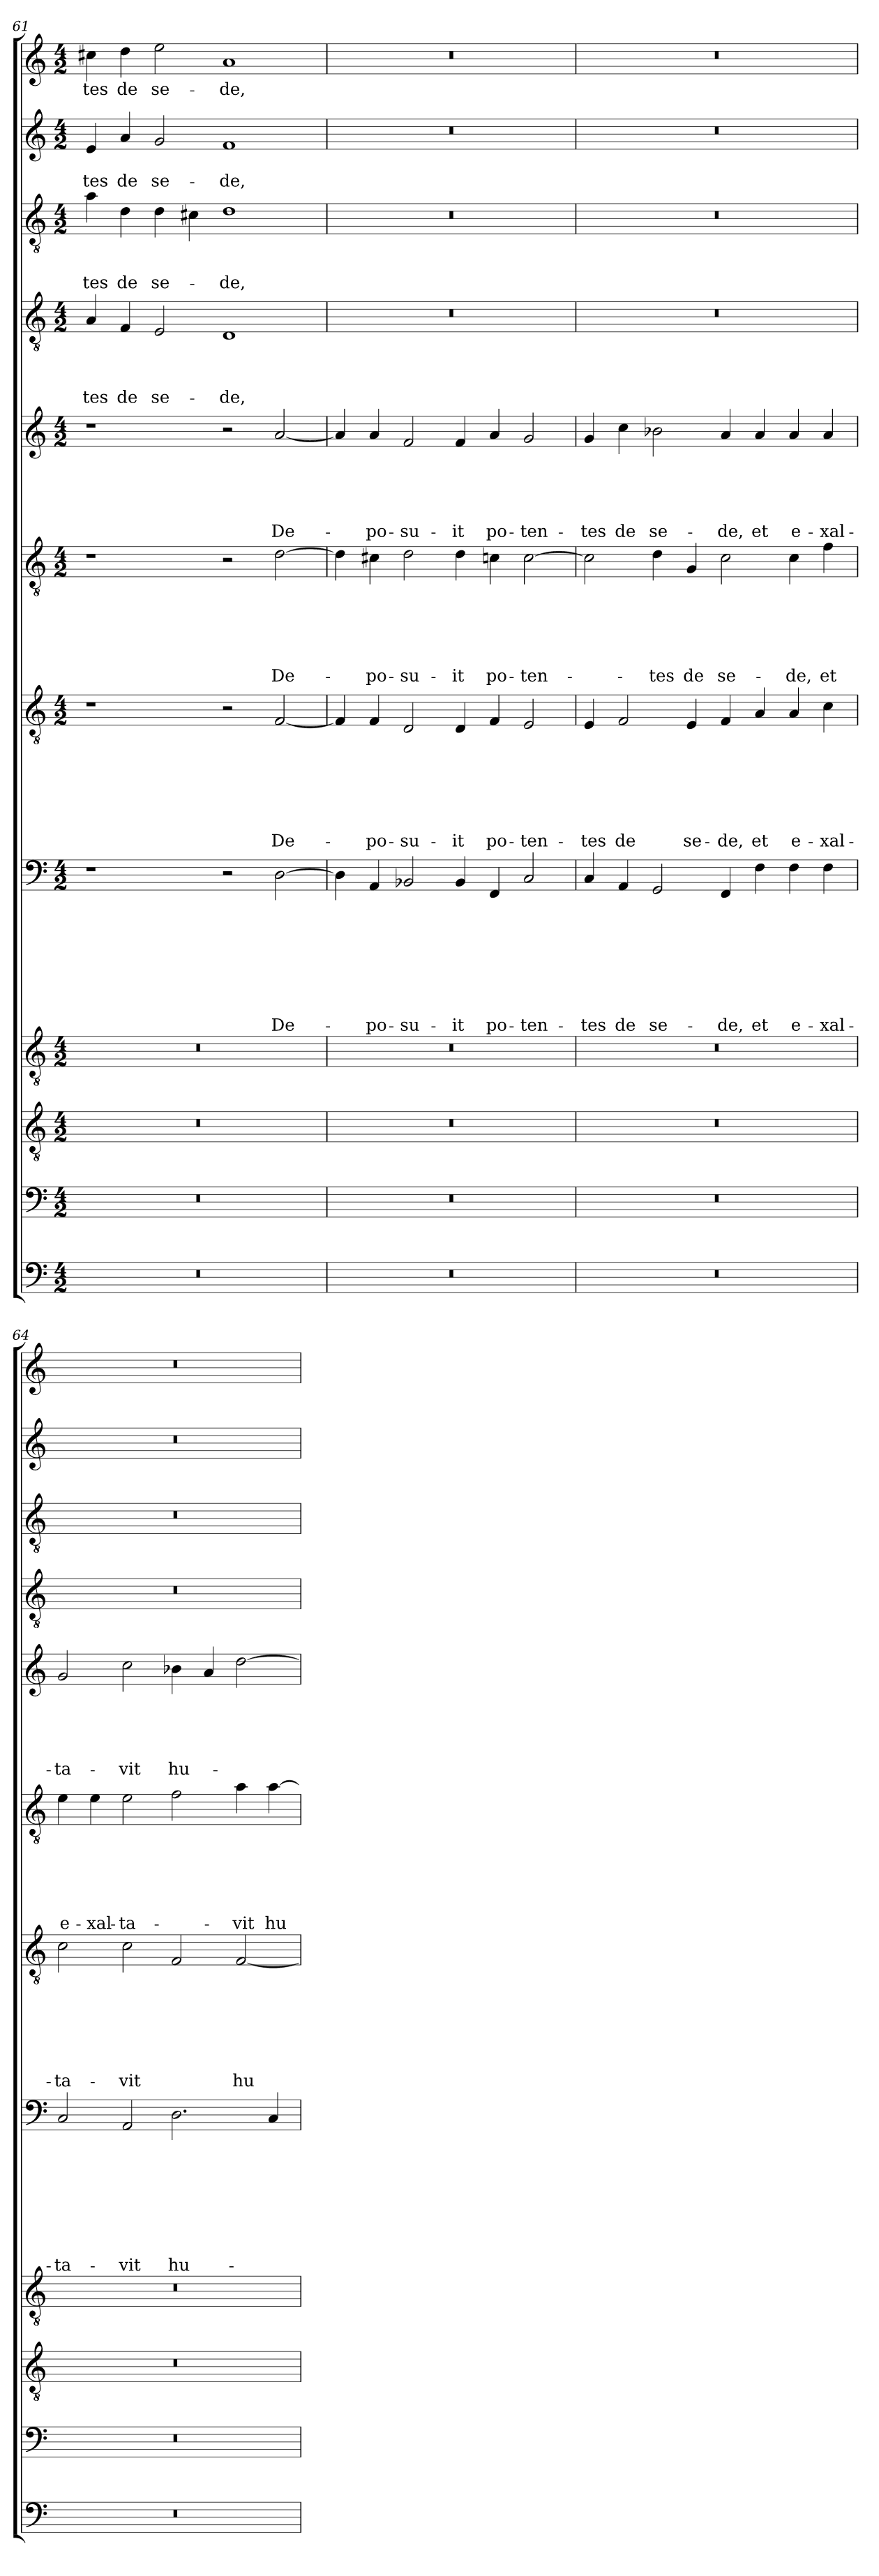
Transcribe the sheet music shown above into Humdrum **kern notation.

**kern	**kern	**kern	**kern	**kern	**text	**text	**text	**text	**text	**text	**text	**text	**kern	**text	**text	**text	**text	**text	**text	**text	**kern	**text	**text	**text	**text	**text	**text	**kern	**text	**text	**text	**text	**text	**kern	**text	**text	**text	**text	**kern	**text	**text	**text	**kern	**text	**text	**kern	**text
*part12	*part11	*part10	*part9	*part8	*part8	*part8	*part8	*part8	*part8	*part8	*part8	*part8	*part7	*part7	*part7	*part7	*part7	*part7	*part7	*part7	*part6	*part6	*part6	*part6	*part6	*part6	*part6	*part5	*part5	*part5	*part5	*part5	*part5	*part4	*part4	*part4	*part4	*part4	*part3	*part3	*part3	*part3	*part2	*part2	*part2	*part1	*part1
*staff12	*staff11	*staff10	*staff9	*staff8	*staff8	*staff8	*staff8	*staff8	*staff8	*staff8	*staff8	*staff8	*staff7	*staff7	*staff7	*staff7	*staff7	*staff7	*staff7	*staff7	*staff6	*staff6	*staff6	*staff6	*staff6	*staff6	*staff6	*staff5	*staff5	*staff5	*staff5	*staff5	*staff5	*staff4	*staff4	*staff4	*staff4	*staff4	*staff3	*staff3	*staff3	*staff3	*staff2	*staff2	*staff2	*staff1	*staff1
*clefF4	*clefF4	*clefGv2	*clefGv2	*clefF4	*	*	*	*	*	*	*	*	*clefGv2	*	*	*	*	*	*	*	*clefGv2	*	*	*	*	*	*	*clefG2	*	*	*	*	*	*clefGv2	*	*	*	*	*clefGv2	*	*	*	*clefG2	*	*	*clefG2	*
*k[]	*k[]	*k[]	*k[]	*k[]	*	*	*	*	*	*	*	*	*k[]	*	*	*	*	*	*	*	*k[]	*	*	*	*	*	*	*k[]	*	*	*	*	*	*k[]	*	*	*	*	*k[]	*	*	*	*k[]	*	*	*k[]	*
*C:	*C:	*C:	*C:	*C:	*	*	*	*	*	*	*	*	*C:	*	*	*	*	*	*	*	*C:	*	*	*	*	*	*	*C:	*	*	*	*	*	*C:	*	*	*	*	*C:	*	*	*	*C:	*	*	*C:	*
*M4/2	*M4/2	*M4/2	*M4/2	*M4/2	*	*	*	*	*	*	*	*	*M4/2	*	*	*	*	*	*	*	*M4/2	*	*	*	*	*	*	*M4/2	*	*	*	*	*	*M4/2	*	*	*	*	*M4/2	*	*	*	*M4/2	*	*	*M4/2	*
=61	=61	=61	=61	=61	=61	=61	=61	=61	=61	=61	=61	=61	=61	=61	=61	=61	=61	=61	=61	=61	=61	=61	=61	=61	=61	=61	=61	=61	=61	=61	=61	=61	=61	=61	=61	=61	=61	=61	=61	=61	=61	=61	=61	=61	=61	=61	=61
!	!	!	!	!	!	!	!	!	!	!	!	!	!	!	!	!	!	!	!	!	!	!	!	!	!	!	!	!	!	!	!	!	!	!	!	!	!	!LO:LY:b	!	!	!	!LO:LY:b	!	!	!LO:LY:b	!	!LO:LY:b
0r	0r	0r	0r	1r	.	.	.	.	.	.	.	.	1r	.	.	.	.	.	.	.	1r	.	.	.	.	.	.	1r	.	.	.	.	.	4A/	.	.	.	-tes	4a\	.	.	-tes	4e/	.	-tes	4cc#X\	-tes
!	!	!	!	!	!	!	!	!	!	!	!	!	!	!	!	!	!	!	!	!	!	!	!	!	!	!	!	!	!	!	!	!	!	!	!	!	!	!LO:LY:b	!	!	!	!LO:LY:b	!	!	!LO:LY:b	!	!LO:LY:b
.	.	.	.	.	.	.	.	.	.	.	.	.	.	.	.	.	.	.	.	.	.	.	.	.	.	.	.	.	.	.	.	.	.	4F/	.	.	.	de	4d\	.	.	de	4a/	.	de	4dd\	de
!	!	!	!	!	!	!	!	!	!	!	!	!	!	!	!	!	!	!	!	!	!	!	!	!	!	!	!	!	!	!	!	!	!	!	!	!	!	!LO:LY:b	!	!	!	!LO:LY:b	!	!	!LO:LY:b	!	!LO:LY:b
.	.	.	.	.	.	.	.	.	.	.	.	.	.	.	.	.	.	.	.	.	.	.	.	.	.	.	.	.	.	.	.	.	.	2E/	.	.	.	se-	4d\	.	.	se-	2g/	.	se-	2ee\	se-
.	.	.	.	.	.	.	.	.	.	.	.	.	.	.	.	.	.	.	.	.	.	.	.	.	.	.	.	.	.	.	.	.	.	.	.	.	.	.	4c#X\	.	.	.	.	.	.	.	.
!	!	!	!	!	!	!	!	!	!	!	!	!	!	!	!	!	!	!	!	!	!	!	!	!	!	!	!	!	!	!	!	!	!	!	!	!	!	!LO:LY:b	!	!	!	!LO:LY:b	!	!	!LO:LY:b	!	!LO:LY:b
.	.	.	.	2r	.	.	.	.	.	.	.	.	2r	.	.	.	.	.	.	.	2r	.	.	.	.	.	.	2r	.	.	.	.	.	1D	.	.	.	-de,	1d	.	.	-de,	1f	.	-de,	1a	-de,
!	!	!	!	!	!	!	!	!	!	!	!	!LO:LY:b	!	!	!	!	!	!	!	!LO:LY:b	!	!	!	!	!	!	!LO:LY:b	!	!	!	!	!	!LO:LY:b	!	!	!	!	!	!	!	!	!	!	!	!	!	!
.	.	.	.	[2D\	.	.	.	.	.	.	.	De-	[2F/	.	.	.	.	.	.	De-	[2d\	.	.	.	.	.	De-	[2a/	.	.	.	.	De-	.	.	.	.	.	.	.	.	.	.	.	.	.	.
=62	=62	=62	=62	=62	=62	=62	=62	=62	=62	=62	=62	=62	=62	=62	=62	=62	=62	=62	=62	=62	=62	=62	=62	=62	=62	=62	=62	=62	=62	=62	=62	=62	=62	=62	=62	=62	=62	=62	=62	=62	=62	=62	=62	=62	=62	=62	=62
0r	0r	0r	0r	4D\]	.	.	.	.	.	.	.	.	4F/]	.	.	.	.	.	.	.	4d\]	.	.	.	.	.	.	4a/]	.	.	.	.	.	0r	.	.	.	.	0r	.	.	.	0r	.	.	0r	.
!	!	!	!	!	!	!	!	!	!	!	!	!LO:LY:b	!	!	!	!	!	!	!	!LO:LY:b	!	!	!	!	!	!	!LO:LY:b	!	!	!	!	!	!LO:LY:b	!	!	!	!	!	!	!	!	!	!	!	!	!	!
.	.	.	.	4AA/	.	.	.	.	.	.	.	-po-	4F/	.	.	.	.	.	.	-po-	4c#X\	.	.	.	.	.	-po-	4a/	.	.	.	.	-po-	.	.	.	.	.	.	.	.	.	.	.	.	.	.
!	!	!	!	!	!	!	!	!	!	!	!	!LO:LY:b	!	!	!	!	!	!	!	!LO:LY:b	!	!	!	!	!	!	!LO:LY:b	!	!	!	!	!	!LO:LY:b	!	!	!	!	!	!	!	!	!	!	!	!	!	!
.	.	.	.	2BB-X/	.	.	.	.	.	.	.	-su-	2D/	.	.	.	.	.	.	-su-	2d\	.	.	.	.	.	-su-	2f/	.	.	.	.	-su-	.	.	.	.	.	.	.	.	.	.	.	.	.	.
!	!	!	!	!	!	!	!	!	!	!	!	!LO:LY:b	!	!	!	!	!	!	!	!LO:LY:b	!	!	!	!	!	!	!LO:LY:b	!	!	!	!	!	!LO:LY:b	!	!	!	!	!	!	!	!	!	!	!	!	!	!
.	.	.	.	4BB-/	.	.	.	.	.	.	.	-it	4D/	.	.	.	.	.	.	-it	4d\	.	.	.	.	.	-it	4f/	.	.	.	.	-it	.	.	.	.	.	.	.	.	.	.	.	.	.	.
!	!	!	!	!	!	!	!	!	!	!	!	!LO:LY:b	!	!	!	!	!	!	!	!LO:LY:b	!	!	!	!	!	!	!LO:LY:b	!	!	!	!	!	!LO:LY:b	!	!	!	!	!	!	!	!	!	!	!	!	!	!
.	.	.	.	4FF/	.	.	.	.	.	.	.	po-	4F/	.	.	.	.	.	.	po-	4cn\	.	.	.	.	.	po-	4a/	.	.	.	.	po-	.	.	.	.	.	.	.	.	.	.	.	.	.	.
!	!	!	!	!	!	!	!	!	!	!	!	!LO:LY:b	!	!	!	!	!	!	!	!LO:LY:b	!	!	!	!	!	!	!LO:LY:b	!	!	!	!	!	!LO:LY:b	!	!	!	!	!	!	!	!	!	!	!	!	!	!
.	.	.	.	2C/	.	.	.	.	.	.	.	-ten-	2E/	.	.	.	.	.	.	-ten-	[2c\	.	.	.	.	.	-ten-	2g/	.	.	.	.	-ten-	.	.	.	.	.	.	.	.	.	.	.	.	.	.
=63	=63	=63	=63	=63	=63	=63	=63	=63	=63	=63	=63	=63	=63	=63	=63	=63	=63	=63	=63	=63	=63	=63	=63	=63	=63	=63	=63	=63	=63	=63	=63	=63	=63	=63	=63	=63	=63	=63	=63	=63	=63	=63	=63	=63	=63	=63	=63
!	!	!	!	!	!	!	!	!	!	!	!	!LO:LY:b	!	!	!	!	!	!	!	!LO:LY:b	!	!	!	!	!	!	!	!	!	!	!	!	!LO:LY:b	!	!	!	!	!	!	!	!	!	!	!	!	!	!
0r	0r	0r	0r	4C/	.	.	.	.	.	.	.	-tes	4E/	.	.	.	.	.	.	-tes	2c\]	.	.	.	.	.	.	4g/	.	.	.	.	-tes	0r	.	.	.	.	0r	.	.	.	0r	.	.	0r	.
!	!	!	!	!	!	!	!	!	!	!	!	!LO:LY:b	!	!	!	!	!	!	!	!LO:LY:b	!	!	!	!	!	!	!	!	!	!	!	!	!LO:LY:b	!	!	!	!	!	!	!	!	!	!	!	!	!	!
.	.	.	.	4AA/	.	.	.	.	.	.	.	de	2F/	.	.	.	.	.	.	de	.	.	.	.	.	.	.	4cc\	.	.	.	.	de	.	.	.	.	.	.	.	.	.	.	.	.	.	.
!	!	!	!	!	!	!	!	!	!	!	!	!LO:LY:b	!	!	!	!	!	!	!	!	!	!	!	!	!	!	!LO:LY:b	!	!	!	!	!	!LO:LY:b	!	!	!	!	!	!	!	!	!	!	!	!	!	!
.	.	.	.	2GG/	.	.	.	.	.	.	.	se-	.	.	.	.	.	.	.	.	4d\	.	.	.	.	.	-tes	2b-X\	.	.	.	.	se-	.	.	.	.	.	.	.	.	.	.	.	.	.	.
!	!	!	!	!	!	!	!	!	!	!	!	!	!	!	!	!	!	!	!	!LO:LY:b	!	!	!	!	!	!	!LO:LY:b	!	!	!	!	!	!	!	!	!	!	!	!	!	!	!	!	!	!	!	!
.	.	.	.	.	.	.	.	.	.	.	.	.	4E/	.	.	.	.	.	.	se-	4G/	.	.	.	.	.	de	.	.	.	.	.	.	.	.	.	.	.	.	.	.	.	.	.	.	.	.
!	!	!	!	!	!	!	!	!	!	!	!	!LO:LY:b	!	!	!	!	!	!	!	!LO:LY:b	!	!	!	!	!	!	!LO:LY:b	!	!	!	!	!	!LO:LY:b	!	!	!	!	!	!	!	!	!	!	!	!	!	!
.	.	.	.	4FF/	.	.	.	.	.	.	.	-de,	4F/	.	.	.	.	.	.	-de,	2c\	.	.	.	.	.	se-	4a/	.	.	.	.	-de,	.	.	.	.	.	.	.	.	.	.	.	.	.	.
!	!	!	!	!	!	!	!	!	!	!	!	!LO:LY:b	!	!	!	!	!	!	!	!LO:LY:b	!	!	!	!	!	!	!	!	!	!	!	!	!LO:LY:b	!	!	!	!	!	!	!	!	!	!	!	!	!	!
.	.	.	.	4F\	.	.	.	.	.	.	.	et	4A/	.	.	.	.	.	.	et	.	.	.	.	.	.	.	4a/	.	.	.	.	et	.	.	.	.	.	.	.	.	.	.	.	.	.	.
!	!	!	!	!	!	!	!	!	!	!	!	!LO:LY:b	!	!	!	!	!	!	!	!LO:LY:b	!	!	!	!	!	!	!LO:LY:b	!	!	!	!	!	!LO:LY:b	!	!	!	!	!	!	!	!	!	!	!	!	!	!
.	.	.	.	4F\	.	.	.	.	.	.	.	e-	4A/	.	.	.	.	.	.	e-	4c\	.	.	.	.	.	-de,	4a/	.	.	.	.	e-	.	.	.	.	.	.	.	.	.	.	.	.	.	.
!	!	!	!	!	!	!	!	!	!	!	!	!LO:LY:b	!	!	!	!	!	!	!	!LO:LY:b	!	!	!	!	!	!	!LO:LY:b	!	!	!	!	!	!LO:LY:b	!	!	!	!	!	!	!	!	!	!	!	!	!	!
.	.	.	.	4F\	.	.	.	.	.	.	.	-xal-	4c\	.	.	.	.	.	.	-xal-	4f\	.	.	.	.	.	et	4a/	.	.	.	.	-xal-	.	.	.	.	.	.	.	.	.	.	.	.	.	.
=64	=64	=64	=64	=64	=64	=64	=64	=64	=64	=64	=64	=64	=64	=64	=64	=64	=64	=64	=64	=64	=64	=64	=64	=64	=64	=64	=64	=64	=64	=64	=64	=64	=64	=64	=64	=64	=64	=64	=64	=64	=64	=64	=64	=64	=64	=64	=64
!	!	!	!	!	!	!	!	!	!	!	!	!LO:LY:b	!	!	!	!	!	!	!	!LO:LY:b	!	!	!	!	!	!	!LO:LY:b	!	!	!	!	!	!LO:LY:b	!	!	!	!	!	!	!	!	!	!	!	!	!	!
0r	0r	0r	0r	2C/	.	.	.	.	.	.	.	-ta-	2c\	.	.	.	.	.	.	-ta-	4e\	.	.	.	.	.	e-	2g/	.	.	.	.	-ta-	0r	.	.	.	.	0r	.	.	.	0r	.	.	0r	.
!	!	!	!	!	!	!	!	!	!	!	!	!	!	!	!	!	!	!	!	!	!	!	!	!	!	!	!LO:LY:b	!	!	!	!	!	!	!	!	!	!	!	!	!	!	!	!	!	!	!	!
.	.	.	.	.	.	.	.	.	.	.	.	.	.	.	.	.	.	.	.	.	4e\	.	.	.	.	.	-xal-	.	.	.	.	.	.	.	.	.	.	.	.	.	.	.	.	.	.	.	.
!	!	!	!	!	!	!	!	!	!	!	!	!LO:LY:b	!	!	!	!	!	!	!	!LO:LY:b	!	!	!	!	!	!	!LO:LY:b	!	!	!	!	!	!LO:LY:b	!	!	!	!	!	!	!	!	!	!	!	!	!	!
.	.	.	.	2AA/	.	.	.	.	.	.	.	-vit	2c\	.	.	.	.	.	.	-vit	2e\	.	.	.	.	.	-ta-	2cc\	.	.	.	.	-vit	.	.	.	.	.	.	.	.	.	.	.	.	.	.
!	!	!	!	!	!	!	!	!	!	!	!	!LO:LY:b	!	!	!	!	!	!	!	!	!	!	!	!	!	!	!	!	!	!	!	!	!LO:LY:b	!	!	!	!	!	!	!	!	!	!	!	!	!	!
.	.	.	.	2.D\	.	.	.	.	.	.	.	hu-	2F/	.	.	.	.	.	.	.	2f\	.	.	.	.	.	.	4b-X\	.	.	.	.	hu-	.	.	.	.	.	.	.	.	.	.	.	.	.	.
.	.	.	.	.	.	.	.	.	.	.	.	.	.	.	.	.	.	.	.	.	.	.	.	.	.	.	.	4a/	.	.	.	.	.	.	.	.	.	.	.	.	.	.	.	.	.	.	.
!	!	!	!	!	!	!	!	!	!	!	!	!	!	!	!	!	!	!	!	!LO:LY:b	!	!	!	!	!	!	!LO:LY:b	!	!	!	!	!	!	!	!	!	!	!	!	!	!	!	!	!	!	!	!
.	.	.	.	.	.	.	.	.	.	.	.	.	[2F/	.	.	.	.	.	.	hu-	4a\	.	.	.	.	.	-vit	[2dd\	.	.	.	.	.	.	.	.	.	.	.	.	.	.	.	.	.	.	.
!	!	!	!	!	!	!	!	!	!	!	!	!	!	!	!	!	!	!	!	!	!	!	!	!	!	!	!LO:LY:b	!	!	!	!	!	!	!	!	!	!	!	!	!	!	!	!	!	!	!	!
.	.	.	.	4C/	.	.	.	.	.	.	.	.	.	.	.	.	.	.	.	.	[4a\	.	.	.	.	.	hu-	.	.	.	.	.	.	.	.	.	.	.	.	.	.	.	.	.	.	.	.
=	=	=	=	=	=	=	=	=	=	=	=	=	=	=	=	=	=	=	=	=	=	=	=	=	=	=	=	=	=	=	=	=	=	=	=	=	=	=	=	=	=	=	=	=	=	=	=
*-	*-	*-	*-	*-	*-	*-	*-	*-	*-	*-	*-	*-	*-	*-	*-	*-	*-	*-	*-	*-	*-	*-	*-	*-	*-	*-	*-	*-	*-	*-	*-	*-	*-	*-	*-	*-	*-	*-	*-	*-	*-	*-	*-	*-	*-	*-	*-
